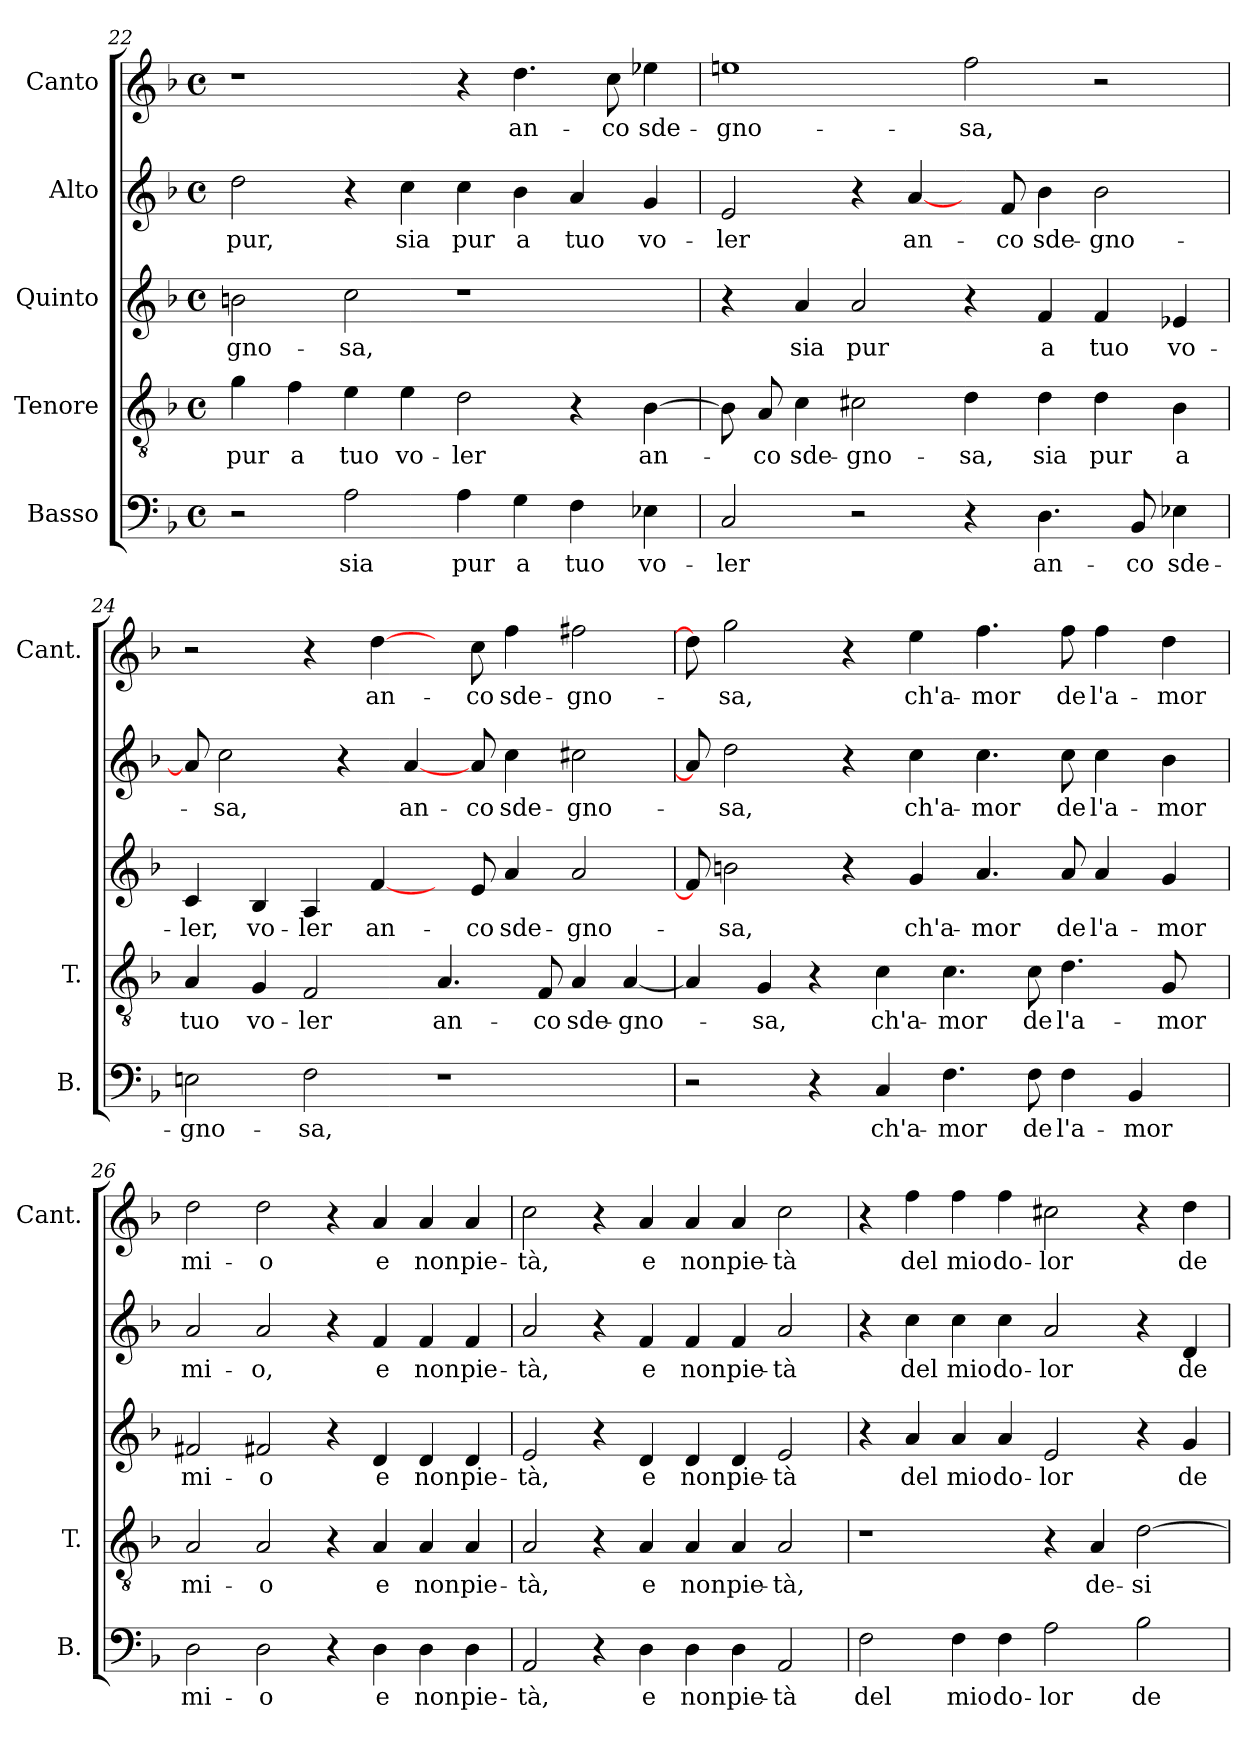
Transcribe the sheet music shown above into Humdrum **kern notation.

**kern	**text	**kern	**text	**kern	**text	**kern	**text	**kern	**text
*part5	*part5	*part4	*part4	*part3	*part3	*part2	*part2	*part1	*part1
*staff5	*staff5	*staff4	*staff4	*staff3	*staff3	*staff2	*staff2	*staff1	*staff1
*I"Basso	*	*I"Tenore	*	*I"Quinto	*	*I"Alto	*	*I"Canto	*
*I'B.	*	*I'T.	*	*	*	*	*	*I'Cant.	*
*clefF4	*	*clefGv2	*	*clefG2	*	*clefG2	*	*clefG2	*
*k[b-]	*	*k[b-]	*	*k[b-]	*	*k[b-]	*	*k[b-]	*
*F:	*	*F:	*	*F:	*	*F:	*	*F:	*
*M4/4	*	*M4/4	*	*M4/4	*	*M4/4	*	*M4/4	*
*met(c)	*	*met(c)	*	*met(c)	*	*met(c)	*	*met(c)	*
=22	=22	=22	=22	=22	=22	=22	=22	=22	=22
2r	.	4g\	pur	2bn\	-gno-	2dd\	pur,	1r	.
.	.	4f\	a	.	.	.	.	.	.
2A\	sia	4e\	tuo	2cc\	-sa,	4r	.	.	.
.	.	4e\	vo-	.	.	4cc\	sia	.	.
4A\	pur	2d\	-ler	1r	.	4cc\	pur	4r	.
4G\	a	.	.	.	.	4b-\	a	4.dd\	an-
4F\	tuo	4r	.	.	.	4a/	tuo	.	.
.	.	.	.	.	.	.	.	8cc\	-co
4E-X\	vo-	[4B-\	an-	.	.	4g/	vo-	4ee-X\	sde-
=23	=23	=23	=23	=23	=23	=23	=23	=23	=23
2C/	-ler	8B-\]	.	4r	.	2e/	-ler	1een\	-gno-
.	.	8A/	-co	.	.	.	.	.	.
.	.	4c\	sde-	4a/	sia	.	.	.	.
2r	.	2c#X\	-gno-	2a/	pur	4r	.	.	.
.	.	.	.	.	.	[4a/	an-	.	.
4r	.	4d\	-sa,	4r	.	8ryy	.	2ff\	-sa,
.	.	.	.	.	.	8f/	-co	.	.
4.D\	an-	4d\	sia	4f/	a	4b-\	sde-	.	.
.	.	4d\	pur	4f/	tuo	2b-\	-gno-	2r	.
8BB-/	-co	.	.	.	.	.	.	.	.
4E-X\	sde-	4B-\	a	4e-X/	vo-	.	.	.	.
=24	=24	=24	=24	=24	=24	=24	=24	=24	=24
2En\	-gno-	4A/	tuo	4c/	-ler,	8a/]	.	2r	.
.	.	.	.	.	.	2cc\	-sa,	.	.
.	.	4G/	vo-	4B-/	vo-	.	.	.	.
2F\	-sa,	2F/	-ler	4A/	-ler	.	.	4r	.
.	.	.	.	.	.	4r	.	.	.
.	.	.	.	[4f/	an-	.	.	[4dd\	an-
.	.	.	.	.	.	[4a/	an-	.	.
1r	.	4.A/	an-	8ryy	.	.	.	8ryy	.
.	.	.	.	8e/	-co	8a/	-co	8cc\	-co
.	.	.	.	4a/	sde-	4cc\	sde-	4ff\	sde-
.	.	8F/	-co	.	.	.	.	.	.
.	.	4A/	sde-	2a/	-gno-	2cc#X\	-gno-	2ff#X\	-gno-
.	.	[4A/	-gno-	.	.	.	.	.	.
=25	=25	=25	=25	=25	=25	=25	=25	=25	=25
2r	.	4A/]	.	8f/]	.	8a/]	.	8dd\]	.
.	.	.	.	2bn\	-sa,	2dd\	-sa,	2gg\	-sa,
.	.	4G/	-sa,	.	.	.	.	.	.
4r	.	4r	.	.	.	.	.	.	.
.	.	.	.	4r	.	4r	.	4r	.
4C/	ch'a-	4c\	ch'a-	.	.	.	.	.	.
.	.	.	.	4g/	ch'a-	4cc\	ch'a-	4ee\	ch'a-
4.F\	-mor	4.c\	-mor	.	.	.	.	.	.
.	.	.	.	4.a/	-mor	4.cc\	-mor	4.ff\	-mor
8F\	de	8c\	de	.	.	.	.	.	.
4F\	l'a-	4.d\	l'a-	8a/	de	8cc\	de	8ff\	de
.	.	.	.	4a/	l'a-	4cc\	l'a-	4ff\	l'a-
4BB-/	-mor	.	.	.	.	.	.	.	.
.	.	8G/	-mor	4g/	-mor	4b-\	-mor	4dd\	-mor
8ryy	.	8ryy	.	.	.	.	.	.	.
=26	=26	=26	=26	=26	=26	=26	=26	=26	=26
2D\	mi-	2A/	mi-	2f#X/	mi-	2a/	mi-	2dd\	mi-
2D\	-o	2A/	-o	2f#X/	-o	2a/	-o,	2dd\	-o
4r	.	4r	.	4r	.	4r	.	4r	.
4D\	e	4A/	e	4d/	e	4f/	e	4a/	e
4D\	non	4A/	non	4d/	non	4f/	non	4a/	non
4D\	pie-	4A/	pie-	4d/	pie-	4f/	pie-	4a/	pie-
=27	=27	=27	=27	=27	=27	=27	=27	=27	=27
2AA/	-tà,	2A/	-tà,	2e/	-tà,	2a/	-tà,	2cc\	-tà,
4r	.	4r	.	4r	.	4r	.	4r	.
4D\	e	4A/	e	4d/	e	4f/	e	4a/	e
4D\	non	4A/	non	4d/	non	4f/	non	4a/	non
4D\	pie-	4A/	pie-	4d/	pie-	4f/	pie-	4a/	pie-
2AA/	-tà	2A/	-tà,	2e/	-tà	2a/	-tà	2cc\	-tà
=28	=28	=28	=28	=28	=28	=28	=28	=28	=28
2F\	del	1r	.	4r	.	4r	.	4r	.
.	.	.	.	4a/	del	4cc\	del	4ff\	del
4F\	mio	.	.	4a/	mio	4cc\	mio	4ff\	mio
4F\	do-	.	.	4a/	do-	4cc\	do-	4ff\	do-
2A\	-lor	4r	.	2e/	-lor	2a/	-lor	2cc#X\	-lor
.	.	4A/	de-	.	.	.	.	.	.
2B-\	de-	[2d\	-si-	4r	.	4r	.	4r	.
.	.	.	.	4g/	de-	4d/	de-	4dd\	de-
=	=	=	=	=	=	=	=	=	=
*-	*-	*-	*-	*-	*-	*-	*-	*-	*-
